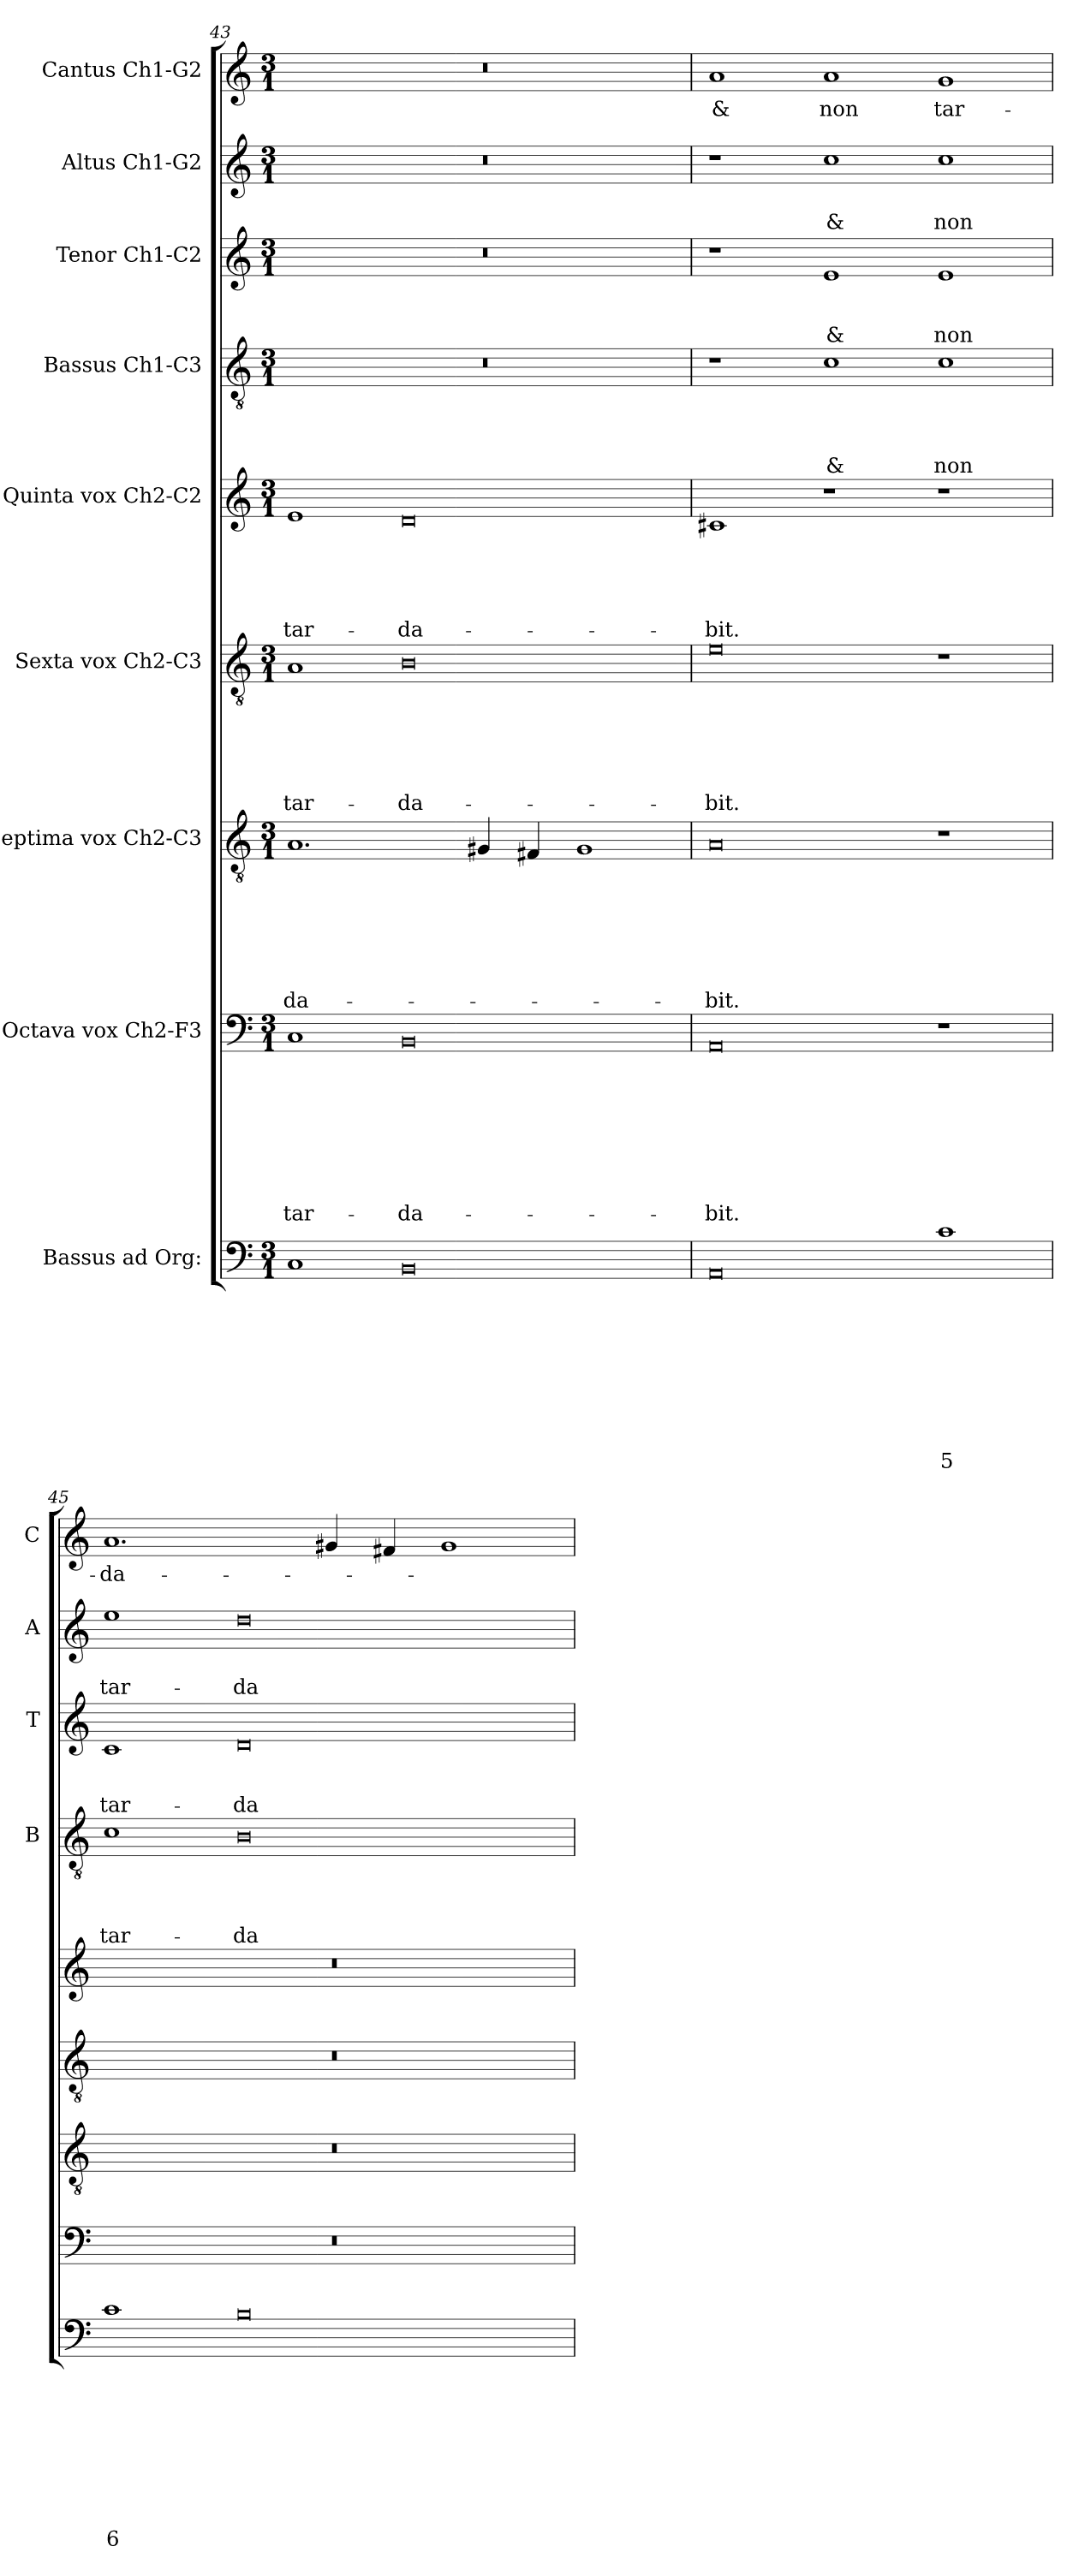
**kern	**text	**text	**text	**text	**text	**text	**text	**text	**text	**kern	**text	**text	**text	**text	**text	**text	**text	**text	**kern	**text	**text	**text	**text	**text	**text	**text	**kern	**text	**text	**text	**text	**text	**text	**kern	**text	**text	**text	**text	**text	**kern	**text	**text	**text	**text	**kern	**text	**text	**text	**kern	**text	**text	**kern	**text
*part9	*part9	*part9	*part9	*part9	*part9	*part9	*part9	*part9	*part9	*part8	*part8	*part8	*part8	*part8	*part8	*part8	*part8	*part8	*part7	*part7	*part7	*part7	*part7	*part7	*part7	*part7	*part6	*part6	*part6	*part6	*part6	*part6	*part6	*part5	*part5	*part5	*part5	*part5	*part5	*part4	*part4	*part4	*part4	*part4	*part3	*part3	*part3	*part3	*part2	*part2	*part2	*part1	*part1
*staff9	*staff9	*staff9	*staff9	*staff9	*staff9	*staff9	*staff9	*staff9	*staff9	*staff8	*staff8	*staff8	*staff8	*staff8	*staff8	*staff8	*staff8	*staff8	*staff7	*staff7	*staff7	*staff7	*staff7	*staff7	*staff7	*staff7	*staff6	*staff6	*staff6	*staff6	*staff6	*staff6	*staff6	*staff5	*staff5	*staff5	*staff5	*staff5	*staff5	*staff4	*staff4	*staff4	*staff4	*staff4	*staff3	*staff3	*staff3	*staff3	*staff2	*staff2	*staff2	*staff1	*staff1
*I"Bassus ad Org:	*	*	*	*	*	*	*	*	*	*I"Octava vox Ch2-F3	*	*	*	*	*	*	*	*	*I"Septima vox Ch2-C3	*	*	*	*	*	*	*	*I"Sexta vox Ch2-C3	*	*	*	*	*	*	*I"Quinta vox Ch2-C2	*	*	*	*	*	*I"Bassus Ch1-C3	*	*	*	*	*I"Tenor Ch1-C2	*	*	*	*I"Altus Ch1-G2	*	*	*I"Cantus Ch1-G2	*
*	*	*	*	*	*	*	*	*	*	*	*	*	*	*	*	*	*	*	*	*	*	*	*	*	*	*	*	*	*	*	*	*	*	*	*	*	*	*	*	*I'B	*	*	*	*	*I'T	*	*	*	*I'A	*	*	*I'C	*
*clefF4	*	*	*	*	*	*	*	*	*	*clefF4	*	*	*	*	*	*	*	*	*clefGv2	*	*	*	*	*	*	*	*clefGv2	*	*	*	*	*	*	*clefG2	*	*	*	*	*	*clefGv2	*	*	*	*	*clefG2	*	*	*	*clefG2	*	*	*clefG2	*
*k[]	*	*	*	*	*	*	*	*	*	*k[]	*	*	*	*	*	*	*	*	*k[]	*	*	*	*	*	*	*	*k[]	*	*	*	*	*	*	*k[]	*	*	*	*	*	*k[]	*	*	*	*	*k[]	*	*	*	*k[]	*	*	*k[]	*
*C:	*	*	*	*	*	*	*	*	*	*C:	*	*	*	*	*	*	*	*	*C:	*	*	*	*	*	*	*	*C:	*	*	*	*	*	*	*C:	*	*	*	*	*	*C:	*	*	*	*	*C:	*	*	*	*C:	*	*	*C:	*
*M3/1	*	*	*	*	*	*	*	*	*	*M3/1	*	*	*	*	*	*	*	*	*M3/1	*	*	*	*	*	*	*	*M3/1	*	*	*	*	*	*	*M3/1	*	*	*	*	*	*M3/1	*	*	*	*	*M3/1	*	*	*	*M3/1	*	*	*M3/1	*
=43	=43	=43	=43	=43	=43	=43	=43	=43	=43	=43	=43	=43	=43	=43	=43	=43	=43	=43	=43	=43	=43	=43	=43	=43	=43	=43	=43	=43	=43	=43	=43	=43	=43	=43	=43	=43	=43	=43	=43	=43	=43	=43	=43	=43	=43	=43	=43	=43	=43	=43	=43	=43	=43
!	!	!	!	!	!	!	!	!	!	!	!	!	!	!	!	!	!	!LO:LY:b	!	!	!	!	!	!	!	!LO:LY:b	!	!	!	!	!	!	!LO:LY:b	!	!	!	!	!	!LO:LY:b	!	!	!	!	!	!	!	!	!	!	!	!	!	!
1C	.	.	.	.	.	.	.	.	.	1C	.	.	.	.	.	.	.	tar-	1.A	.	.	.	.	.	.	-da-	1A	.	.	.	.	.	tar-	1e	.	.	.	.	tar-	0.r	.	.	.	.	0.r	.	.	.	0.r	.	.	0.r	.
!	!	!	!	!	!	!	!	!	!	!	!	!	!	!	!	!	!	!LO:LY:b	!	!	!	!	!	!	!	!	!	!	!	!	!	!	!LO:LY:b	!	!	!	!	!	!LO:LY:b	!	!	!	!	!	!	!	!	!	!	!	!	!	!
0BB	.	.	.	.	.	.	.	.	.	0BB	.	.	.	.	.	.	.	-da-	.	.	.	.	.	.	.	.	0B	.	.	.	.	.	-da-	0d	.	.	.	.	-da-	.	.	.	.	.	.	.	.	.	.	.	.	.	.
.	.	.	.	.	.	.	.	.	.	.	.	.	.	.	.	.	.	.	4G#X/	.	.	.	.	.	.	.	.	.	.	.	.	.	.	.	.	.	.	.	.	.	.	.	.	.	.	.	.	.	.	.	.	.	.
.	.	.	.	.	.	.	.	.	.	.	.	.	.	.	.	.	.	.	4F#X/	.	.	.	.	.	.	.	.	.	.	.	.	.	.	.	.	.	.	.	.	.	.	.	.	.	.	.	.	.	.	.	.	.	.
.	.	.	.	.	.	.	.	.	.	.	.	.	.	.	.	.	.	.	1G#	.	.	.	.	.	.	.	.	.	.	.	.	.	.	.	.	.	.	.	.	.	.	.	.	.	.	.	.	.	.	.	.	.	.
!!LO:LB:g=z
=44	=44	=44	=44	=44	=44	=44	=44	=44	=44	=44	=44	=44	=44	=44	=44	=44	=44	=44	=44	=44	=44	=44	=44	=44	=44	=44	=44	=44	=44	=44	=44	=44	=44	=44	=44	=44	=44	=44	=44	=44	=44	=44	=44	=44	=44	=44	=44	=44	=44	=44	=44	=44	=44
!	!	!	!	!	!	!	!	!	!	!	!	!	!	!	!	!	!	!LO:LY:b	!	!	!	!	!	!	!	!LO:LY:b	!	!	!	!	!	!	!LO:LY:b	!	!	!	!	!	!LO:LY:b	!	!	!	!	!	!	!	!	!	!	!	!	!	!LO:LY:b
0AA	.	.	.	.	.	.	.	.	.	0AA	.	.	.	.	.	.	.	-bit.	0A	.	.	.	.	.	.	-bit.	0e	.	.	.	.	.	-bit.	1c#X	.	.	.	.	-bit.	1r	.	.	.	.	1r	.	.	.	1r	.	.	1a	&
!	!	!	!	!	!	!	!	!	!	!	!	!	!	!	!	!	!	!	!	!	!	!	!	!	!	!	!	!	!	!	!	!	!	!	!	!	!	!	!	!	!	!	!	!LO:LY:b	!	!	!	!LO:LY:b	!	!	!LO:LY:b	!	!LO:LY:b
.	.	.	.	.	.	.	.	.	.	.	.	.	.	.	.	.	.	.	.	.	.	.	.	.	.	.	.	.	.	.	.	.	.	1r	.	.	.	.	.	1c	.	.	.	&	1e	.	.	&	1cc	.	&	1a	non
!	!	!	!	!	!	!	!	!	!LO:LY:b	!	!	!	!	!	!	!	!	!	!	!	!	!	!	!	!	!	!	!	!	!	!	!	!	!	!	!	!	!	!	!	!	!	!	!LO:LY:b	!	!	!	!LO:LY:b	!	!	!LO:LY:b	!	!LO:LY:b
1c	.	.	.	.	.	.	.	.	5	1r	.	.	.	.	.	.	.	.	1r	.	.	.	.	.	.	.	1r	.	.	.	.	.	.	1r	.	.	.	.	.	1c	.	.	.	non	1e	.	.	non	1cc	.	non	1g	tar-
=45	=45	=45	=45	=45	=45	=45	=45	=45	=45	=45	=45	=45	=45	=45	=45	=45	=45	=45	=45	=45	=45	=45	=45	=45	=45	=45	=45	=45	=45	=45	=45	=45	=45	=45	=45	=45	=45	=45	=45	=45	=45	=45	=45	=45	=45	=45	=45	=45	=45	=45	=45	=45	=45
!	!	!	!	!	!	!	!	!	!LO:LY:b	!	!	!	!	!	!	!	!	!	!	!	!	!	!	!	!	!	!	!	!	!	!	!	!	!	!	!	!	!	!	!	!	!	!	!LO:LY:b	!	!	!	!LO:LY:b	!	!	!LO:LY:b	!	!LO:LY:b
1c	.	.	.	.	.	.	.	.	6	0.r	.	.	.	.	.	.	.	.	0.r	.	.	.	.	.	.	.	0.r	.	.	.	.	.	.	0.r	.	.	.	.	.	1c	.	.	.	tar-	1c	.	.	tar-	1ee	.	tar-	1.a	-da-
!	!	!	!	!	!	!	!	!	!	!	!	!	!	!	!	!	!	!	!	!	!	!	!	!	!	!	!	!	!	!	!	!	!	!	!	!	!	!	!	!	!	!	!	!LO:LY:b	!	!	!	!LO:LY:b	!	!	!LO:LY:b	!	!
0B	.	.	.	.	.	.	.	.	.	.	.	.	.	.	.	.	.	.	.	.	.	.	.	.	.	.	.	.	.	.	.	.	.	.	.	.	.	.	.	0B	.	.	.	-da-	0d	.	.	-da-	0dd	.	-da-	.	.
.	.	.	.	.	.	.	.	.	.	.	.	.	.	.	.	.	.	.	.	.	.	.	.	.	.	.	.	.	.	.	.	.	.	.	.	.	.	.	.	.	.	.	.	.	.	.	.	.	.	.	.	4g#X/	.
.	.	.	.	.	.	.	.	.	.	.	.	.	.	.	.	.	.	.	.	.	.	.	.	.	.	.	.	.	.	.	.	.	.	.	.	.	.	.	.	.	.	.	.	.	.	.	.	.	.	.	.	4f#X/	.
.	.	.	.	.	.	.	.	.	.	.	.	.	.	.	.	.	.	.	.	.	.	.	.	.	.	.	.	.	.	.	.	.	.	.	.	.	.	.	.	.	.	.	.	.	.	.	.	.	.	.	.	1g#	.
=	=	=	=	=	=	=	=	=	=	=	=	=	=	=	=	=	=	=	=	=	=	=	=	=	=	=	=	=	=	=	=	=	=	=	=	=	=	=	=	=	=	=	=	=	=	=	=	=	=	=	=	=	=
*-	*-	*-	*-	*-	*-	*-	*-	*-	*-	*-	*-	*-	*-	*-	*-	*-	*-	*-	*-	*-	*-	*-	*-	*-	*-	*-	*-	*-	*-	*-	*-	*-	*-	*-	*-	*-	*-	*-	*-	*-	*-	*-	*-	*-	*-	*-	*-	*-	*-	*-	*-	*-	*-
